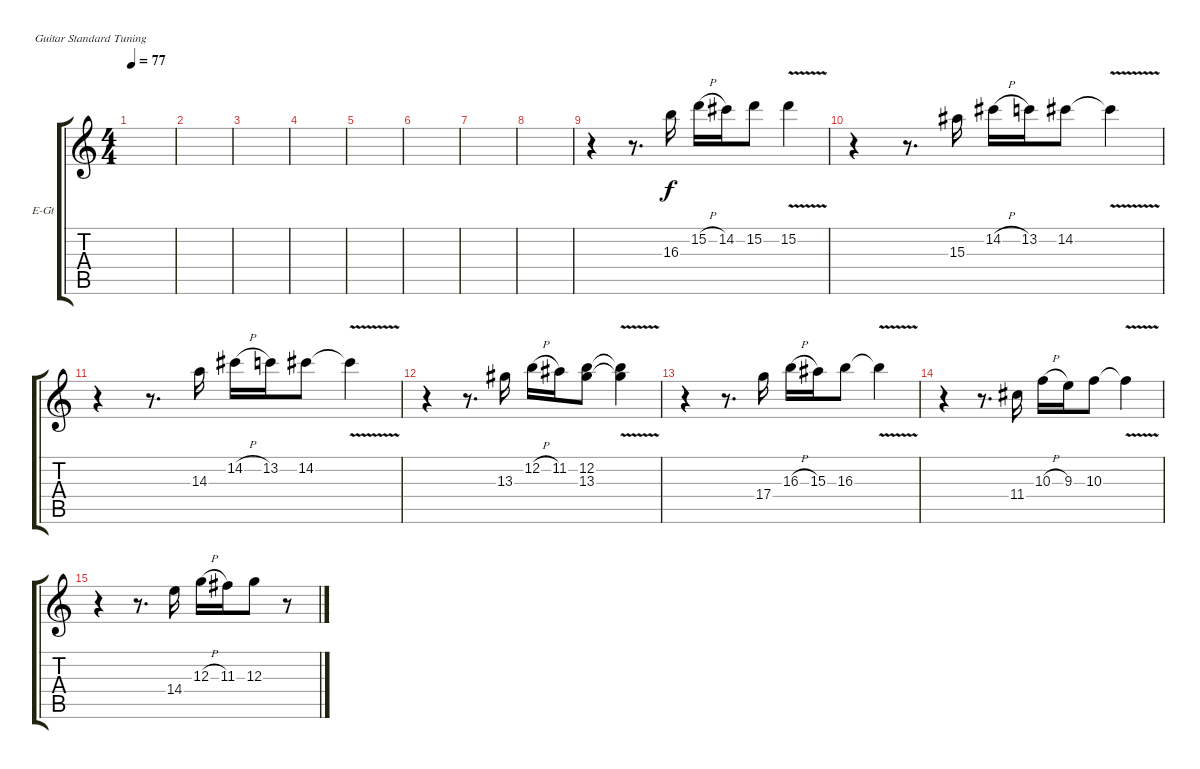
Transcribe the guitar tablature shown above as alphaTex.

\defaultSystemsLayout 4
\bracketExtendMode groupsimilarinstruments
\firstSystemTrackNameOrientation horizontal
\otherSystemsTrackNameOrientation horizontal
\track ("Electric Guitar" "E-Gt") {instrument distortionguitar}
\staff {score tabs}
\tuning (E4 B3 G3 D3 A2 E2)
\ts (4 4)
\tempo 77
\clef g2
\scale
0.333333
\ks c
|
\scale
0.333333 |
\scale
0.333333 |
\scale
0.333333 |
\scale
0.333333 |
\scale
0.333333 |
\scale
0.333333 |
\scale
0.333333 |
\scale
0.333333 r.4 r.8{d} 16.3.16 15.2{h}.16 14.2.16 15.2.8 15.2{v}.4 |
\scale
0.333333 r.4 r.8{d} 15.3.16 14.2{h}.16 13.2.16 14.2.8 14.2{v t}.4 |
\scale
0.333333 r.4 r.8{d} 14.3.16 14.2{h}.16 13.2.16 14.2.8 14.2{v t}.4 |
\scale
0.333333 r.4 r.8{d} 13.3.16 12.2{h}.16 11.2.16 (12.2 13.3).8 (12.2{v t} 13.3{t}).4 |
\scale
0.333333 r.4 r.8{d} 17.4.16 16.3{h}.16 15.3.16 16.3.8 16.3{v t}.4 |
\scale
0.333333 r.4 r.8{d} 11.4.16 10.3{h}.16 9.3.16 10.3.8 10.3{v t}.4 |
\scale
0.333333 r.4 r.8{d} 14.4.16 12.3{h}.16 11.3.16 12.3.8 r.8 |
\scale
0.333333
